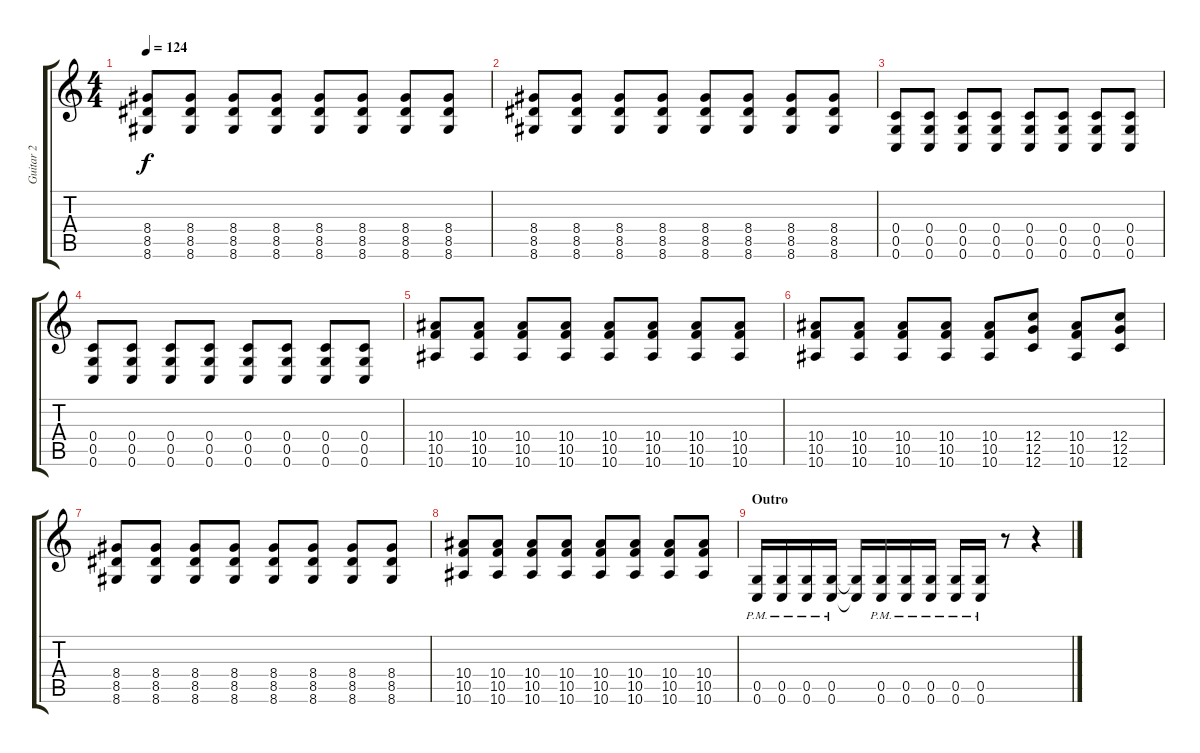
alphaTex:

\track ("Guitar 2" "Guitar 2") {instrument distortionguitar}
\staff {score tabs}
\tuning (D4 A3 F3 C3 G2 C2) {hide}
\ts (4 4)
\tempo 124
\clef g2
\ks c
(8.4 8.5 8.6).8{dy f} (8.4 8.5 8.6).8 (8.4 8.5 8.6).8 (8.4 8.5 8.6).8 (8.4 8.5 8.6).8 (8.4 8.5 8.6).8 (8.4 8.5 8.6).8 (8.4 8.5 8.6).8 |
(8.4 8.5 8.6).8 (8.4 8.5 8.6).8 (8.4 8.5 8.6).8 (8.4 8.5 8.6).8 (8.4 8.5 8.6).8 (8.4 8.5 8.6).8 (8.4 8.5 8.6).8 (8.4 8.5 8.6).8 |
(0.4 0.5 0.6).8 (0.4 0.5 0.6).8 (0.4 0.5 0.6).8 (0.4 0.5 0.6).8 (0.4 0.5 0.6).8 (0.4 0.5 0.6).8 (0.4 0.5 0.6).8 (0.4 0.5 0.6).8 |
(0.4 0.5 0.6).8 (0.4 0.5 0.6).8 (0.4 0.5 0.6).8 (0.4 0.5 0.6).8 (0.4 0.5 0.6).8 (0.4 0.5 0.6).8 (0.4 0.5 0.6).8 (0.4 0.5 0.6).8 |
(10.4 10.5 10.6).8 (10.4 10.5 10.6).8 (10.4 10.5 10.6).8 (10.4 10.5 10.6).8 (10.4 10.5 10.6).8 (10.4 10.5 10.6).8 (10.4 10.5 10.6).8 (10.4 10.5 10.6).8 |
(10.4 10.5 10.6).8 (10.4 10.5 10.6).8 (10.4 10.5 10.6).8 (10.4 10.5 10.6).8 (10.4 10.5 10.6).8 (12.4 12.5 12.6).8 (10.4 10.5 10.6).8 (12.4 12.5 12.6).8 |
(8.4 8.5 8.6).8 (8.4 8.5 8.6).8 (8.4 8.5 8.6).8 (8.4 8.5 8.6).8 (8.4 8.5 8.6).8 (8.4 8.5 8.6).8 (8.4 8.5 8.6).8 (8.4 8.5 8.6).8 |
(10.4 10.5 10.6).8 (10.4 10.5 10.6).8 (10.4 10.5 10.6).8 (10.4 10.5 10.6).8 (10.4 10.5 10.6).8 (10.4 10.5 10.6).8 (10.4 10.5 10.6).8 (10.4 10.5 10.6).8 |
\section ("" "Outro")
(0.5{pm} 0.6{pm}).16 (0.5{pm} 0.6{pm}).16 (0.5{pm} 0.6{pm}).16 (0.5{pm} 0.6{pm}).16 (0.5{t} 0.6{t}).16 (0.5{pm} 0.6{pm}).16 (0.5{pm} 0.6{pm}).16 (0.5{pm} 0.6{pm}).16 (0.5{pm} 0.6{pm}).16 (0.5{pm} 0.6{pm}).16 r.8 r.4
